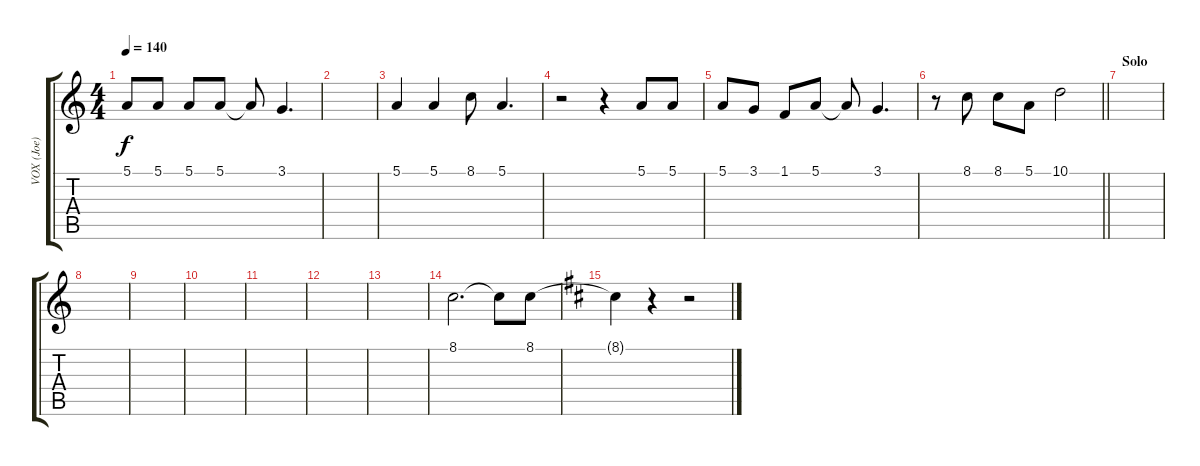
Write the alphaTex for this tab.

\track ("VOX (Joe)" "VOX (Joe)") {instrument lead1square}
\staff {score tabs}
\tuning (E4 B3 G3 D3 A2 E2) {hide}
\ts (4 4)
\tempo 140
\clef g2
\ks aminor
5.1.8{dy f} 5.1.8 5.1.8 5.1.8 5.1{t}.8 3.1.4{d} |
|
5.1.4 5.1.4 8.1.8 5.1.4{d} |
r.2 r.4 5.1.8 5.1.8 |
5.1.8 3.1.8 1.1.8 5.1.8 5.1{t}.8 3.1.4{d} |
\barLineRight lightlight
r.8 8.1.8 8.1.8 5.1.8 10.1.2 |
\section ("" "Solo")
|
|
|
|
|
|
|
8.1.2{d} 8.1{t}.8 8.1.8 |
\ks bminor
8.1{t}.4 r.4 r.2
